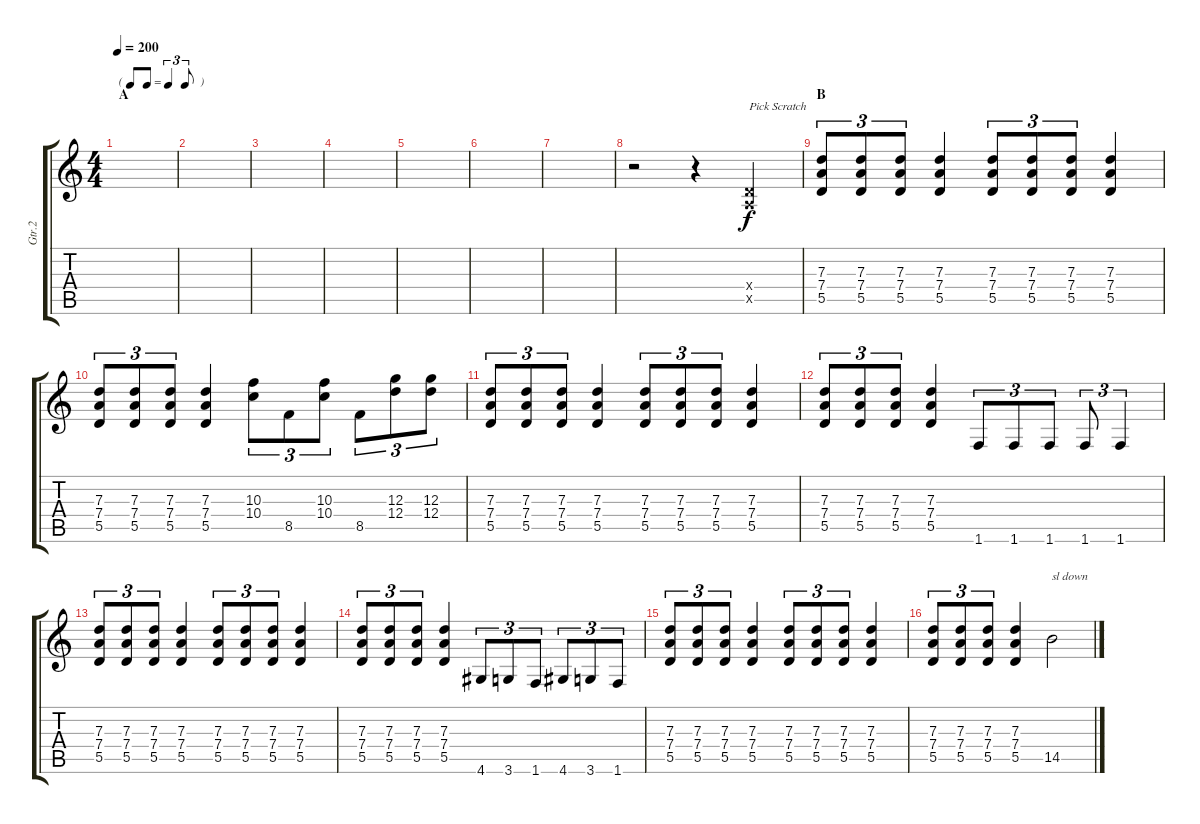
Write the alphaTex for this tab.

\track ("Gtr.2" "Gtr.2") {instrument overdrivenguitar}
\staff {score tabs}
\tuning (E4 B3 G3 D3 A2 E2) {hide}
\ts (4 4)
\tf triplet8th
\section ("" "A")
\tempo 200
\clef g2
\ks c
|
|
|
|
|
|
|
r.2 r.4 (0.4{x} 0.5{x}).4{txt "Pick Scratch"} |
\section ("" "B")
(7.3 7.4 5.5).8{tu (3 2)} (7.3 7.4 5.5).8{tu (3 2)} (7.3 7.4 5.5).8{tu (3 2)} (7.3 7.4 5.5).4 (7.3 7.4 5.5).8{tu (3 2)} (7.3 7.4 5.5).8{tu (3 2)} (7.3 7.4 5.5).8{tu (3 2)} (7.3 7.4 5.5).4 |
(7.3 7.4 5.5).8{tu (3 2)} (7.3 7.4 5.5).8{tu (3 2)} (7.3 7.4 5.5).8{tu (3 2)} (7.3 7.4 5.5).4 (10.3 10.4).8{tu (3 2)} 8.5.8{tu (3 2)} (10.3 10.4).8{tu (3 2)} 8.5.8{tu (3 2)} (12.3 12.4).8{tu (3 2)} (12.3 12.4).8{tu (3 2)} |
(7.3 7.4 5.5).8{tu (3 2)} (7.3 7.4 5.5).8{tu (3 2)} (7.3 7.4 5.5).8{tu (3 2)} (7.3 7.4 5.5).4 (7.3 7.4 5.5).8{tu (3 2)} (7.3 7.4 5.5).8{tu (3 2)} (7.3 7.4 5.5).8{tu (3 2)} (7.3 7.4 5.5).4 |
(7.3 7.4 5.5).8{tu (3 2)} (7.3 7.4 5.5).8{tu (3 2)} (7.3 7.4 5.5).8{tu (3 2)} (7.3 7.4 5.5).4 1.6.8{tu (3 2)} 1.6.8{tu (3 2)} 1.6.8{tu (3 2)} 1.6.8{tu (3 2)} 1.6.4{tu (3 2)} |
(7.3 7.4 5.5).8{tu (3 2)} (7.3 7.4 5.5).8{tu (3 2)} (7.3 7.4 5.5).8{tu (3 2)} (7.3 7.4 5.5).4 (7.3 7.4 5.5).8{tu (3 2)} (7.3 7.4 5.5).8{tu (3 2)} (7.3 7.4 5.5).8{tu (3 2)} (7.3 7.4 5.5).4 |
(7.3 7.4 5.5).8{tu (3 2)} (7.3 7.4 5.5).8{tu (3 2)} (7.3 7.4 5.5).8{tu (3 2)} (7.3 7.4 5.5).4 4.6.8{tu (3 2)} 3.6.8{tu (3 2)} 1.6.8{tu (3 2)} 4.6.8{tu (3 2)} 3.6.8{tu (3 2)} 1.6.8{tu (3 2)} |
(7.3 7.4 5.5).8{tu (3 2)} (7.3 7.4 5.5).8{tu (3 2)} (7.3 7.4 5.5).8{tu (3 2)} (7.3 7.4 5.5).4 (7.3 7.4 5.5).8{tu (3 2)} (7.3 7.4 5.5).8{tu (3 2)} (7.3 7.4 5.5).8{tu (3 2)} (7.3 7.4 5.5).4 |
(7.3 7.4 5.5).8{tu (3 2)} (7.3 7.4 5.5).8{tu (3 2)} (7.3 7.4 5.5).8{tu (3 2)} (7.3 7.4 5.5).4 14.5.2{txt "sl down"}
